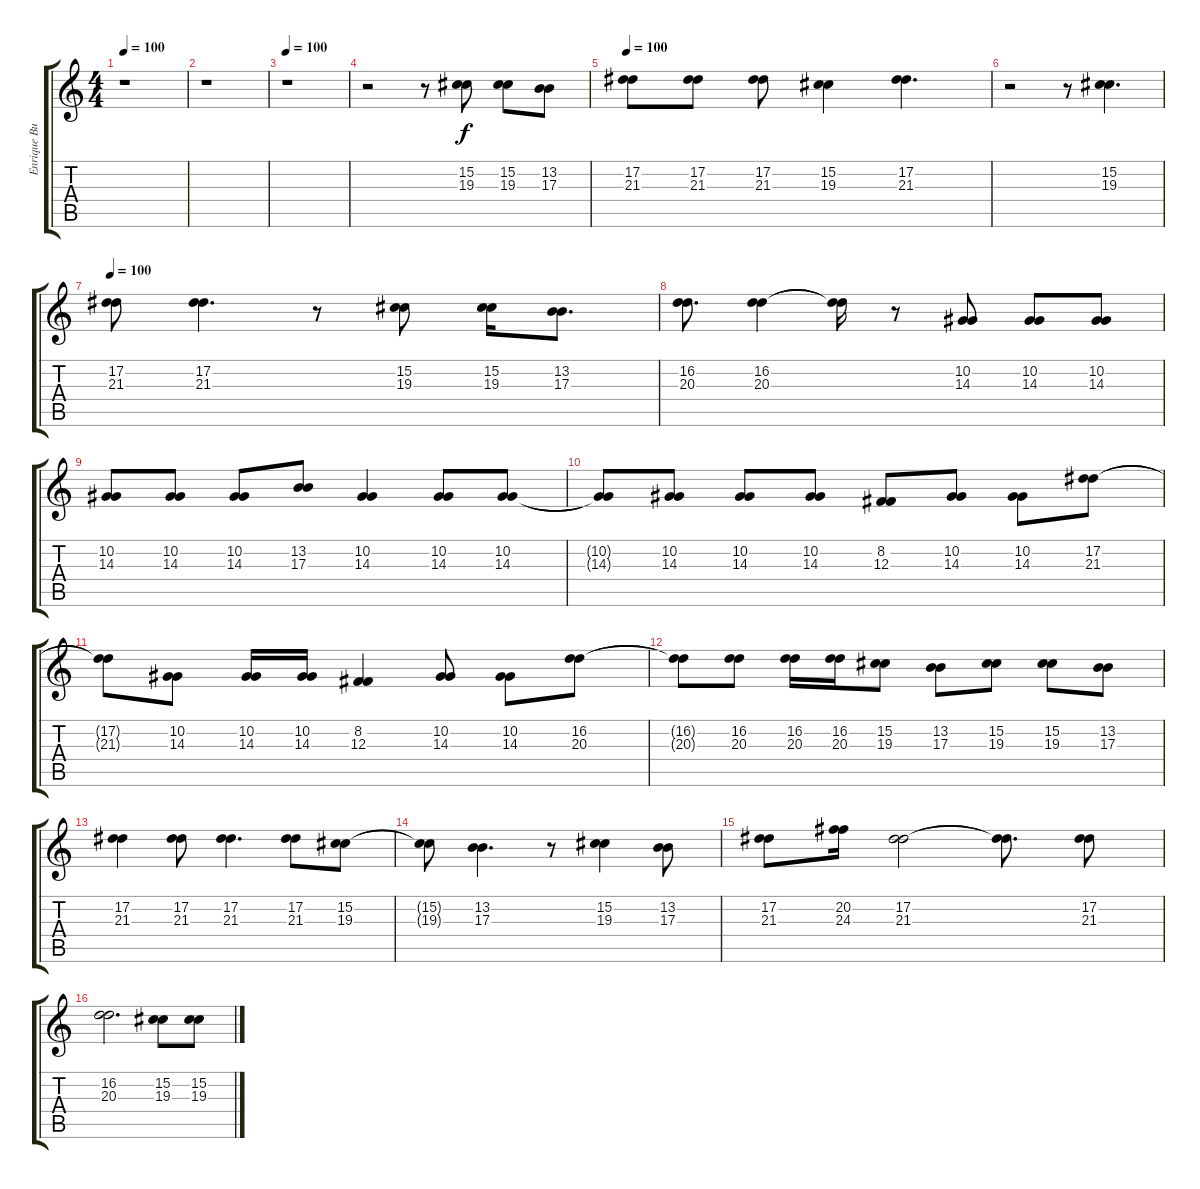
\track ("Enrique Bunbury" "Enrique Bu") {instrument sopranosax}
\staff {score tabs}
\tuning (Eb4 Bb3 Gb3 Db3 Ab2 Eb2) {hide}
\ts (4 4)
\tempo 100
\clef g2
\ks c
r.1{dy f} |
r.1 |
\tempo 100
r.1 |
r.2 r.8 (15.2 19.3).8 (15.2 19.3).8 (13.2 17.3).8 |
\tempo 100
(17.2 21.3).8 (17.2 21.3).8 (17.2 21.3).8 (15.2 19.3).4 (17.2 21.3).4{d} |
r.2 r.8 (15.2 19.3).4{d} |
\tempo 100
(17.2 21.3).8 (17.2 21.3).4{d} r.8 (15.2 19.3).8 (15.2 19.3).16 (13.2 17.3).8{d} |
(16.2 20.3).8{d} (16.2 20.3).4 (16.2{t} 20.3{t}).16 r.8 (10.2 14.3).8 (10.2 14.3).8 (10.2 14.3).8 |
(10.2 14.3).8 (10.2 14.3).8 (10.2 14.3).8 (13.2 17.3).8 (10.2 14.3).4 (10.2 14.3).8 (10.2 14.3).8 |
(10.2{t} 14.3{t}).8 (10.2 14.3).8 (10.2 14.3).8 (10.2 14.3).8 (8.2 12.3).8 (10.2 14.3).8 (10.2 14.3).8 (17.2 21.3).8 |
(17.2{t} 21.3{t}).8 (10.2 14.3).8 (10.2 14.3).16 (10.2 14.3).16 (8.2 12.3).4 (10.2 14.3).8 (10.2 14.3).8 (16.2 20.3).8 |
(16.2{t} 20.3{t}).8 (16.2 20.3).8 (16.2 20.3).16 (16.2 20.3).16 (15.2 19.3).8 (13.2 17.3).8 (15.2 19.3).8 (15.2 19.3).8 (13.2 17.3).8 |
(17.2 21.3).4 (17.2 21.3).8 (17.2 21.3).4{d} (17.2 21.3).8 (15.2 19.3).8 |
(15.2{t} 19.3{t}).8 (13.2 17.3).4{d} r.8 (15.2 19.3).4 (13.2 17.3).8 |
(17.2 21.3).8 (20.2 24.3).16 (17.2 21.3).2 (17.2{t} 21.3{t}).8{d} (17.2 21.3).8 |
(16.2 20.3).2{d} (15.2 19.3).8 (15.2 19.3).8
